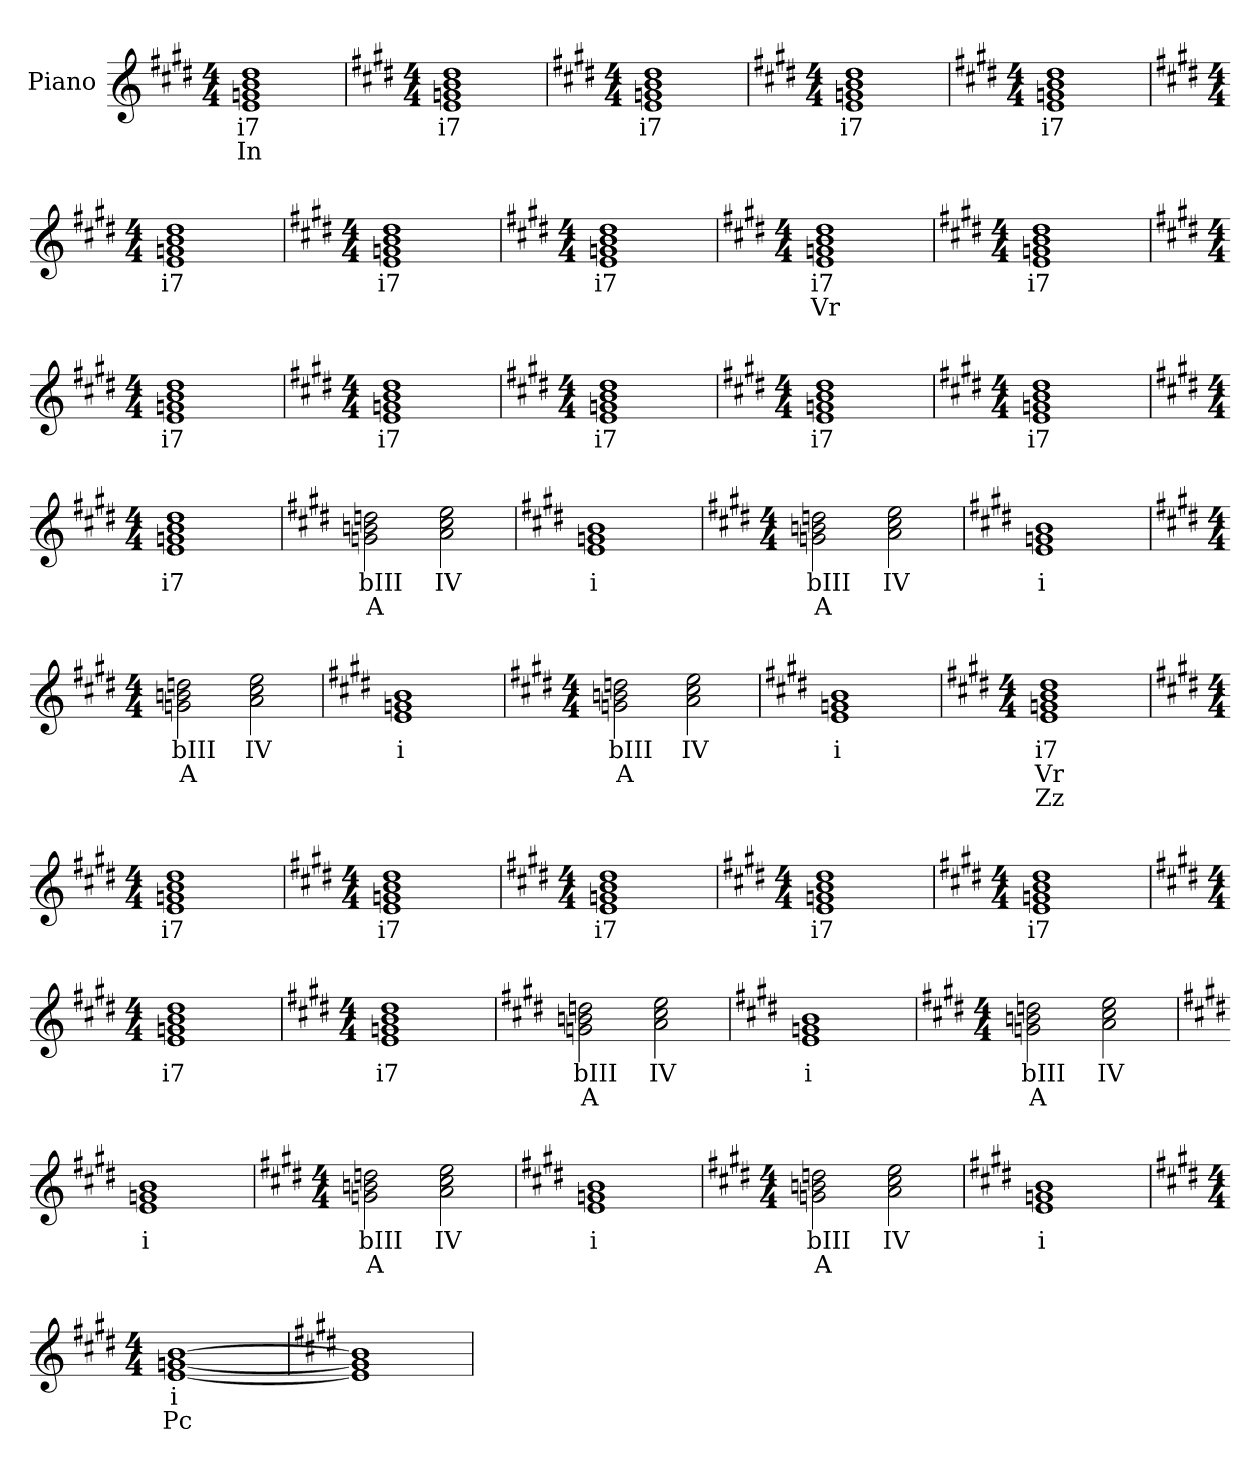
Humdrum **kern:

**kern	**text	**text	**text
*part1	*part1	*part1	*part1
*staff1	*staff1	*staff1	*staff1
*I"Piano	*	*	*
*I'Pno	*	*	*
*k[f#c#g#d#]	*	*	*
*E:	*	*	*
*M4/4	*	*	*
=	=	=	=
1e 1gn 1b 1dd#	i7	In	.
=	=	=	=
*k[f#c#g#d#]	*	*	*
*E:	*	*	*
*M4/4	*	*	*
1e 1gn 1b 1dd#	i7	.	.
=	=	=	=
*k[f#c#g#d#]	*	*	*
*E:	*	*	*
*M4/4	*	*	*
1e 1gn 1b 1dd#	i7	.	.
=	=	=	=
*k[f#c#g#d#]	*	*	*
*E:	*	*	*
*M4/4	*	*	*
1e 1gn 1b 1dd#	i7	.	.
=	=	=	=
*k[f#c#g#d#]	*	*	*
*E:	*	*	*
*M4/4	*	*	*
1e 1gn 1b 1dd#	i7	.	.
=	=	=	=
*k[f#c#g#d#]	*	*	*
*E:	*	*	*
*M4/4	*	*	*
1e 1gn 1b 1dd#	i7	.	.
=	=	=	=
*k[f#c#g#d#]	*	*	*
*E:	*	*	*
*M4/4	*	*	*
1e 1gn 1b 1dd#	i7	.	.
=	=	=	=
*k[f#c#g#d#]	*	*	*
*E:	*	*	*
*M4/4	*	*	*
1e 1gn 1b 1dd#	i7	.	.
=	=	=	=
*k[f#c#g#d#]	*	*	*
*E:	*	*	*
*M4/4	*	*	*
1e 1gn 1b 1dd#	i7	Vr	.
=	=	=	=
*k[f#c#g#d#]	*	*	*
*E:	*	*	*
*M4/4	*	*	*
1e 1gn 1b 1dd#	i7	.	.
=	=	=	=
*k[f#c#g#d#]	*	*	*
*E:	*	*	*
*M4/4	*	*	*
1e 1gn 1b 1dd#	i7	.	.
=	=	=	=
*k[f#c#g#d#]	*	*	*
*E:	*	*	*
*M4/4	*	*	*
1e 1gn 1b 1dd#	i7	.	.
=	=	=	=
*k[f#c#g#d#]	*	*	*
*E:	*	*	*
*M4/4	*	*	*
1e 1gn 1b 1dd#	i7	.	.
=	=	=	=
*k[f#c#g#d#]	*	*	*
*E:	*	*	*
*M4/4	*	*	*
1e 1gn 1b 1dd#	i7	.	.
=	=	=	=
*k[f#c#g#d#]	*	*	*
*E:	*	*	*
*M4/4	*	*	*
1e 1gn 1b 1dd#	i7	.	.
=	=	=	=
*k[f#c#g#d#]	*	*	*
*E:	*	*	*
*M4/4	*	*	*
1e 1gn 1b 1dd#	i7	.	.
=	=	=	=
*k[f#c#g#d#]	*	*	*
*E:	*	*	*
2gn 2bn 2ddn	bIII	A	.
2a 2cc# 2ee	IV	.	.
=	=	=	=
*k[f#c#g#d#]	*	*	*
*E:	*	*	*
1e 1gn 1b	i	.	.
=	=	=	=
*k[f#c#g#d#]	*	*	*
*E:	*	*	*
*M4/4	*	*	*
2gn 2bn 2ddn	bIII	A	.
2a 2cc# 2ee	IV	.	.
=	=	=	=
*k[f#c#g#d#]	*	*	*
*E:	*	*	*
1e 1gn 1b	i	.	.
=	=	=	=
*k[f#c#g#d#]	*	*	*
*E:	*	*	*
*M4/4	*	*	*
2gn 2bn 2ddn	bIII	A	.
2a 2cc# 2ee	IV	.	.
=	=	=	=
*k[f#c#g#d#]	*	*	*
*E:	*	*	*
1e 1gn 1b	i	.	.
=	=	=	=
*k[f#c#g#d#]	*	*	*
*E:	*	*	*
*M4/4	*	*	*
2gn 2bn 2ddn	bIII	A	.
2a 2cc# 2ee	IV	.	.
=	=	=	=
*k[f#c#g#d#]	*	*	*
*E:	*	*	*
1e 1gn 1b	i	.	.
=	=	=	=
*k[f#c#g#d#]	*	*	*
*E:	*	*	*
*M4/4	*	*	*
1e 1gn 1b 1dd#	i7	Vr	Zz
=	=	=	=
*k[f#c#g#d#]	*	*	*
*E:	*	*	*
*M4/4	*	*	*
1e 1gn 1b 1dd#	i7	.	.
=	=	=	=
*k[f#c#g#d#]	*	*	*
*E:	*	*	*
*M4/4	*	*	*
1e 1gn 1b 1dd#	i7	.	.
=	=	=	=
*k[f#c#g#d#]	*	*	*
*E:	*	*	*
*M4/4	*	*	*
1e 1gn 1b 1dd#	i7	.	.
=	=	=	=
*k[f#c#g#d#]	*	*	*
*E:	*	*	*
*M4/4	*	*	*
1e 1gn 1b 1dd#	i7	.	.
=	=	=	=
*k[f#c#g#d#]	*	*	*
*E:	*	*	*
*M4/4	*	*	*
1e 1gn 1b 1dd#	i7	.	.
=	=	=	=
*k[f#c#g#d#]	*	*	*
*E:	*	*	*
*M4/4	*	*	*
1e 1gn 1b 1dd#	i7	.	.
=	=	=	=
*k[f#c#g#d#]	*	*	*
*E:	*	*	*
*M4/4	*	*	*
1e 1gn 1b 1dd#	i7	.	.
=	=	=	=
*k[f#c#g#d#]	*	*	*
*E:	*	*	*
2gn 2bn 2ddn	bIII	A	.
2a 2cc# 2ee	IV	.	.
=	=	=	=
*k[f#c#g#d#]	*	*	*
*E:	*	*	*
1e 1gn 1b	i	.	.
=	=	=	=
*k[f#c#g#d#]	*	*	*
*E:	*	*	*
*M4/4	*	*	*
2gn 2bn 2ddn	bIII	A	.
2a 2cc# 2ee	IV	.	.
=	=	=	=
*k[f#c#g#d#]	*	*	*
*E:	*	*	*
1e 1gn 1b	i	.	.
=	=	=	=
*k[f#c#g#d#]	*	*	*
*E:	*	*	*
*M4/4	*	*	*
2gn 2bn 2ddn	bIII	A	.
2a 2cc# 2ee	IV	.	.
=	=	=	=
*k[f#c#g#d#]	*	*	*
*E:	*	*	*
1e 1gn 1b	i	.	.
=	=	=	=
*k[f#c#g#d#]	*	*	*
*E:	*	*	*
*M4/4	*	*	*
2gn 2bn 2ddn	bIII	A	.
2a 2cc# 2ee	IV	.	.
=	=	=	=
*k[f#c#g#d#]	*	*	*
*E:	*	*	*
1e 1gn 1b	i	.	.
=	=	=	=
*k[f#c#g#d#]	*	*	*
*E:	*	*	*
*M4/4	*	*	*
[1e [1gn [1b	i	Pc	.
=	=	=	=
*k[f#c#g#d#]	*	*	*
*E:	*	*	*
1e] 1gn] 1b]	.	.	.
=	=	=	=
*-	*-	*-	*-
